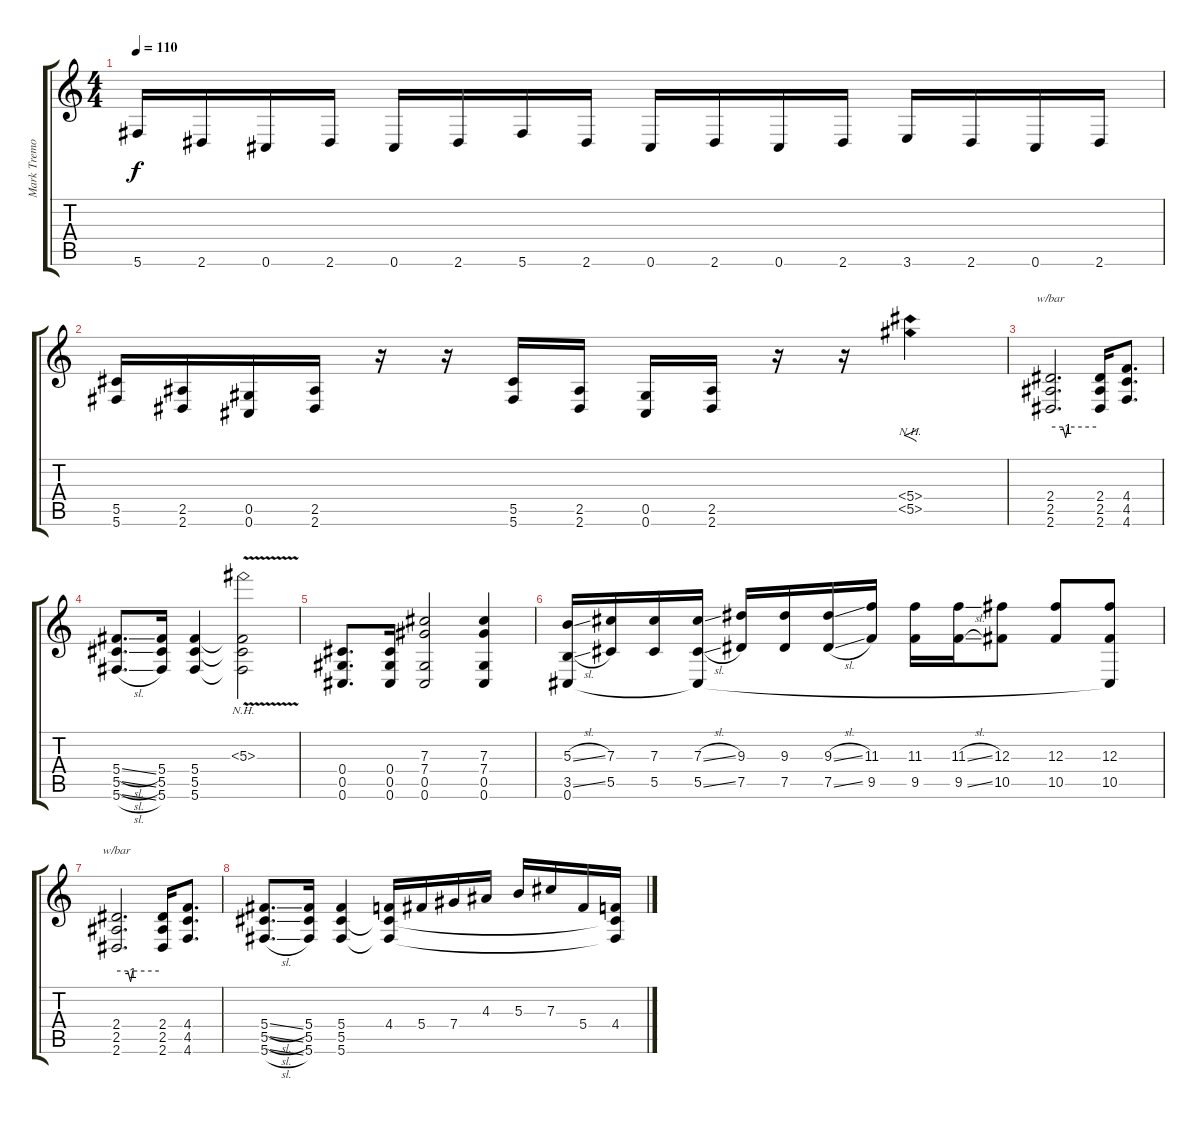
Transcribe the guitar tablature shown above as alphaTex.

\track ("Mark Tremonti" "Mark Tremo") {instrument distortionguitar}
\staff {score tabs}
\tuning (Eb4 Bb3 Gb3 Db3 Ab2 Db2) {hide}
\ts (4 4)
\tempo 110
\clef g2
\ks c
5.6.16{dy f} 2.6.16 0.6.16 2.6.16 0.6.16 2.6.16 5.6.16 2.6.16 0.6.16 2.6.16 0.6.16 2.6.16 3.6.16 2.6.16 0.6.16 2.6.16 |
(5.5 5.6).16 (2.5 2.6).16 (0.5 0.6).16 (2.5 2.6).16 r.16 r.16 (5.5 5.6).16 (2.5 2.6).16 (0.5 0.6).16 (2.5 2.6).16 r.16 r.16 (5.4{nh} 5.5{nh}).4{f} |
(2.4 2.5 2.6).2{d tbe (custom default 0 0 16 0 20 -4 23 0 60 0)} (2.4 2.5 2.6).16 (4.4 4.5 4.6).8{d} |
(5.4{sl} 5.5{sl} 5.6{sl}).8{d} (5.4 5.5 5.6).16 (5.4 5.5 5.6).4 (5.3{nh v} 5.4{t} 5.5{t} 5.6{t}).2 |
(0.4 0.5 0.6).8{d} (0.4 0.5 0.6).16 (7.3 7.4 0.5 0.6).2 (7.3 7.4 0.5 0.6).4 |
(5.3{sl} 3.5{sl} 0.6).16 (7.3 5.5).16 (7.3 5.5).16 (7.3{sl} 5.5{sl} 0.6{t}).16 (9.3 7.5).16 (9.3 7.5).16 (9.3{sl} 7.5{sl}).16 (11.3 9.5).16 (11.3 9.5).16 (11.3{sl} 9.5{sl}).16 (12.3 10.5).8 (12.3 10.5).8 (12.3 10.5 0.6{t}).8 |
(2.4 2.5 2.6).2{d tbe (custom default 0 0 16 0 20 -4 23 0 60 0)} (2.4 2.5 2.6).16 (4.4 4.5 4.6).8{d} |
(5.4{sl} 5.5{sl} 5.6{sl}).8{d} (5.4 5.5 5.6).16 (5.4 5.5 5.6).4 (4.4 5.5{t} 5.6{t}).16 5.4.16 7.4.16 4.3.16 5.3.16 7.3.16 5.4.16 (4.4 5.5{t} 5.6{t}).16
